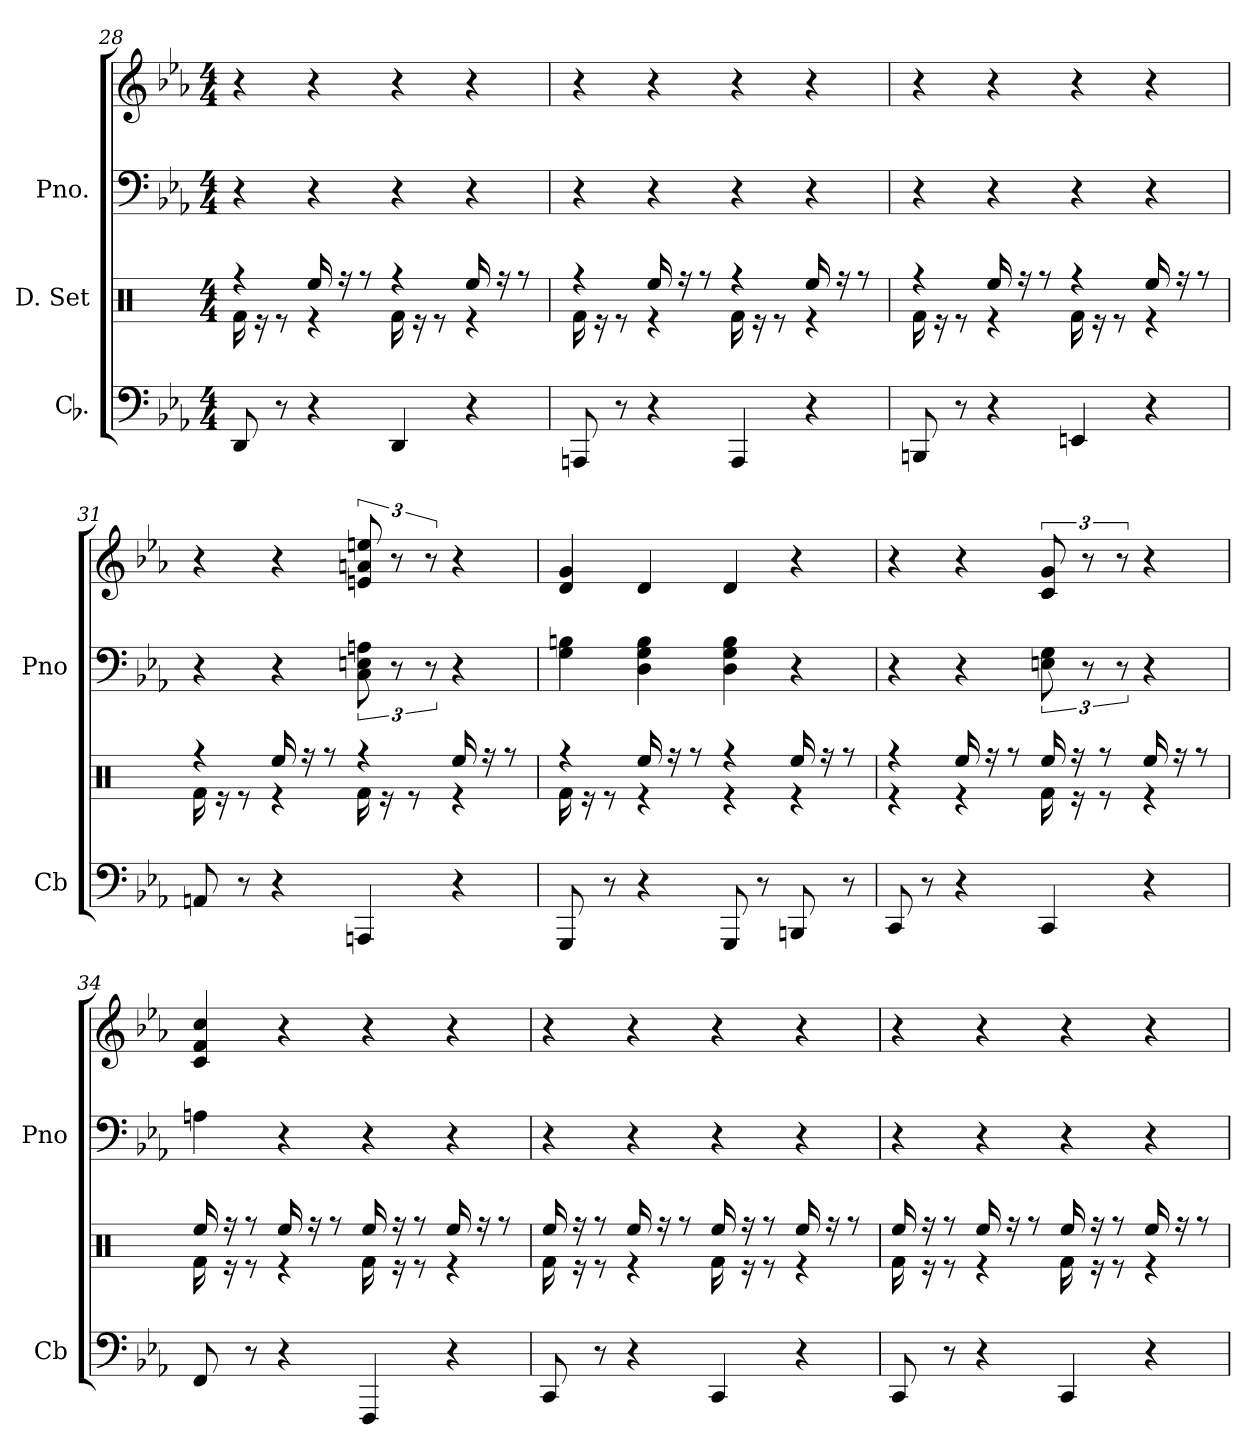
**kern	**kern	**kern	**kern
*part3	*part2	*part1	*part1
*staff4	*staff3	*staff2	*staff1
*I"Cb.	*I"D. Set	*I"Pno.	*
*I'Cb	*	*I'Pno	*
*clefF4	*clefX	*clefF4	*clefG2
*k[b-e-a-]	*k[]	*k[b-e-a-]	*k[b-e-a-]
*M4/4	*M4/4	*M4/4	*M4/4
=28	=28	=28	=28
*	*^	*	*
8DD	16Rf\	4rff	4r	4r
.	16re	.	.	.
8r	8re	.	.	.
4r	4re	16Ree/	4r	4r
.	.	16rff	.	.
.	.	8rff	.	.
4DD	16Rf\	4rff	4r	4r
.	16re	.	.	.
.	8re	.	.	.
4r	4re	16Ree/	4r	4r
.	.	16rff	.	.
.	.	8rff	.	.
=29	=29	=29	=29	=29
8AAAn	16Rf\	4rff	4r	4r
.	16re	.	.	.
8r	8re	.	.	.
4r	4re	16Ree/	4r	4r
.	.	16rff	.	.
.	.	8rff	.	.
4AAA	16Rf\	4rff	4r	4r
.	16re	.	.	.
.	8re	.	.	.
4r	4re	16Ree/	4r	4r
.	.	16rff	.	.
.	.	8rff	.	.
=30	=30	=30	=30	=30
8BBBn	16Rf\	4rff	4r	4r
.	16re	.	.	.
8r	8re	.	.	.
4r	4re	16Ree/	4r	4r
.	.	16rff	.	.
.	.	8rff	.	.
4EEn	16Rf\	4rff	4r	4r
.	16re	.	.	.
.	8re	.	.	.
4r	4re	16Ree/	4r	4r
.	.	16rff	.	.
.	.	8rff	.	.
=31	=31	=31	=31	=31
8AAn	16Rf\	4rff	4r	4r
.	16re	.	.	.
8r	8re	.	.	.
4r	4re	16Ree/	4r	4r
.	.	16rff	.	.
.	.	8rff	.	.
4AAAn	16Rf\	4rff	12C 12En 12An	12en 12an 12een
.	16re	.	.	.
.	.	.	12r	12r
.	8re	.	.	.
.	.	.	12r	12r
4r	4re	16Ree/	4r	4r
.	.	16rff	.	.
.	.	8rff	.	.
=32	=32	=32	=32	=32
8GGG	16Rf\	4rff	4G 4Bn	4d 4g
.	16re	.	.	.
8r	8re	.	.	.
4r	4re	16Ree/	4D 4G 4B	4d
.	.	16rff	.	.
.	.	8rff	.	.
8GGG	4re	4rff	4D 4G 4B	4d
8r	.	.	.	.
8BBBn	4re	16Ree/	4r	4r
.	.	16rff	.	.
8r	.	8rff	.	.
=33	=33	=33	=33	=33
8CC	4re	4rff	4r	4r
8r	.	.	.	.
4r	4re	16Ree/	4r	4r
.	.	16rff	.	.
.	.	8rff	.	.
4CC	16Rf\	16Ree/	12En 12G	12c 12g
.	16re	16rff	.	.
.	.	.	12r	12r
.	8re	8rff	.	.
.	.	.	12r	12r
4r	4re	16Ree/	4r	4r
.	.	16rff	.	.
.	.	8rff	.	.
=34	=34	=34	=34	=34
8FF	16Rf\	16Ree/	4An	4c 4f 4cc
.	16re	16rff	.	.
8r	8re	8rff	.	.
4r	4re	16Ree/	4r	4r
.	.	16rff	.	.
.	.	8rff	.	.
4FFF	16Rf\	16Ree/	4r	4r
.	16re	16rff	.	.
.	8re	8rff	.	.
4r	4re	16Ree/	4r	4r
.	.	16rff	.	.
.	.	8rff	.	.
=35	=35	=35	=35	=35
8CC	16Rf\	16Ree/	4r	4r
.	16re	16rff	.	.
8r	8re	8rff	.	.
4r	4re	16Ree/	4r	4r
.	.	16rff	.	.
.	.	8rff	.	.
4CC	16Rf\	16Ree/	4r	4r
.	16re	16rff	.	.
.	8re	8rff	.	.
4r	4re	16Ree/	4r	4r
.	.	16rff	.	.
.	.	8rff	.	.
=36	=36	=36	=36	=36
8CC	16Rf\	16Ree/	4r	4r
.	16re	16rff	.	.
8r	8re	8rff	.	.
4r	4re	16Ree/	4r	4r
.	.	16rff	.	.
.	.	8rff	.	.
4CC	16Rf\	16Ree/	4r	4r
.	16re	16rff	.	.
.	8re	8rff	.	.
4r	4re	16Ree/	4r	4r
.	.	16rff	.	.
.	.	8rff	.	.
*	*v	*v	*	*
=	=	=	=
*-	*-	*-	*-
